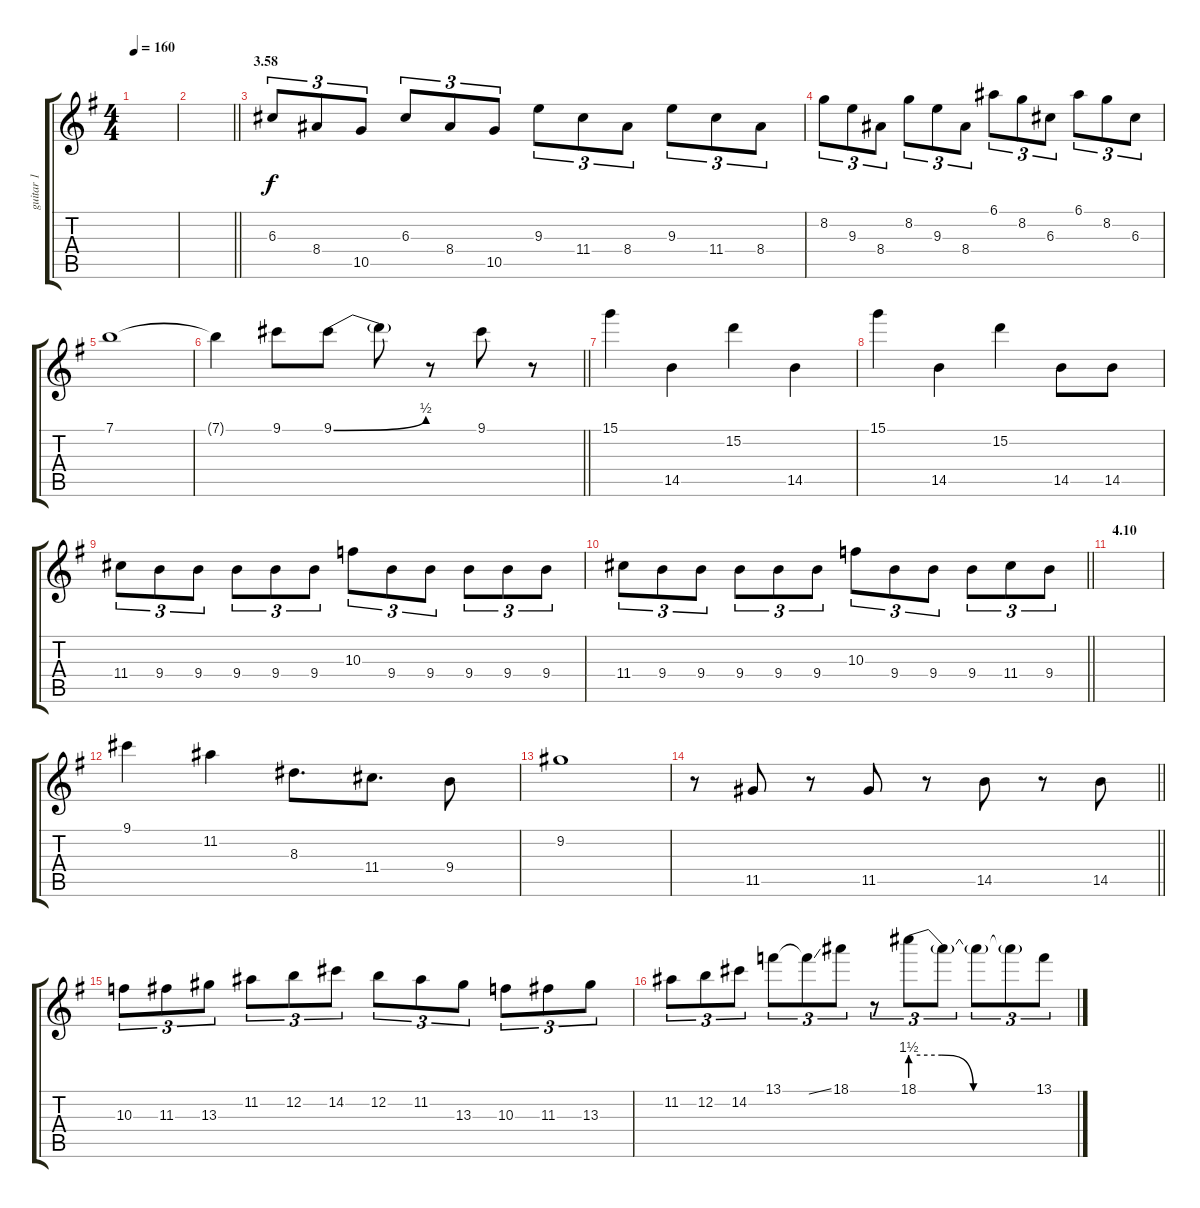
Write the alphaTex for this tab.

\track ("guitar 1" "guitar 1") {instrument overdrivenguitar}
\staff {score tabs}
\tuning (E4 B3 G3 D3 A2 E2) {hide}
\ts (4 4)
\tempo 160
\clef g2
\ks g
|
\barLineRight lightlight
|
\section ("" "3.58")
6.3.8{tu (3 2)} 8.4.8{tu (3 2)} 10.5.8{tu (3 2)} 6.3.8{tu (3 2)} 8.4.8{tu (3 2)} 10.5.8{tu (3 2)} 9.3.8{tu (3 2)} 11.4.8{tu (3 2)} 8.4.8{tu (3 2)} 9.3.8{tu (3 2)} 11.4.8{tu (3 2)} 8.4.8{tu (3 2)} |
8.2.8{tu (3 2)} 9.3.8{tu (3 2)} 8.4.8{tu (3 2)} 8.2.8{tu (3 2)} 9.3.8{tu (3 2)} 8.4.8{tu (3 2)} 6.1.8{tu (3 2)} 8.2.8{tu (3 2)} 6.3.8{tu (3 2)} 6.1.8{tu (3 2)} 8.2.8{tu (3 2)} 6.3.8{tu (3 2)} |
7.1.1 |
\barLineRight lightlight
7.1{t}.4 9.1.8 9.1{be (bend 0 0 60 2)}.8 9.1{t}.8 r.8 9.1.8 r.8 |
15.1.4 14.5.4 15.2.4 14.5.4 |
15.1.4 14.5.4 15.2.4 14.5.8 14.5.8 |
11.4.8{tu (3 2)} 9.4.8{tu (3 2)} 9.4.8{tu (3 2)} 9.4.8{tu (3 2)} 9.4.8{tu (3 2)} 9.4.8{tu (3 2)} 10.3.8{tu (3 2)} 9.4.8{tu (3 2)} 9.4.8{tu (3 2)} 9.4.8{tu (3 2)} 9.4.8{tu (3 2)} 9.4.8{tu (3 2)} |
\barLineRight lightlight
11.4.8{tu (3 2)} 9.4.8{tu (3 2)} 9.4.8{tu (3 2)} 9.4.8{tu (3 2)} 9.4.8{tu (3 2)} 9.4.8{tu (3 2)} 10.3.8{tu (3 2)} 9.4.8{tu (3 2)} 9.4.8{tu (3 2)} 9.4.8{tu (3 2)} 11.4.8{tu (3 2)} 9.4.8{tu (3 2)} |
\section ("" "4.10")
|
9.1.4 11.2.4 8.3.8{d} 11.4.8{d} 9.4.8 |
9.2.1 |
\barLineRight lightlight
r.8 11.5.8 r.8 11.5.8 r.8 14.5.8 r.8 14.5.8 |
10.3.8{tu (3 2)} 11.3.8{tu (3 2)} 13.3.8{tu (3 2)} 11.2.8{tu (3 2)} 12.2.8{tu (3 2)} 14.2.8{tu (3 2)} 12.2.8{tu (3 2)} 11.2.8{tu (3 2)} 13.3.8{tu (3 2)} 10.3.8{tu (3 2)} 11.3.8{tu (3 2)} 13.3.8{tu (3 2)} |
11.2.8{tu (3 2)} 12.2.8{tu (3 2)} 14.2.8{tu (3 2)} 13.1.8{tu (3 2)} 13.1{ss t}.8{tu (3 2)} 18.1.8{tu (3 2)} r.8{tu (3 2)} 18.1{be (custom 0 6 15 6 30 0 60 0)}.8{tu (3 2)} 18.1{t}.8{tu (3 2)} 18.1{t}.8{tu (3 2)} 18.1{t}.8{tu (3 2)} 13.1.8{tu (3 2)}
